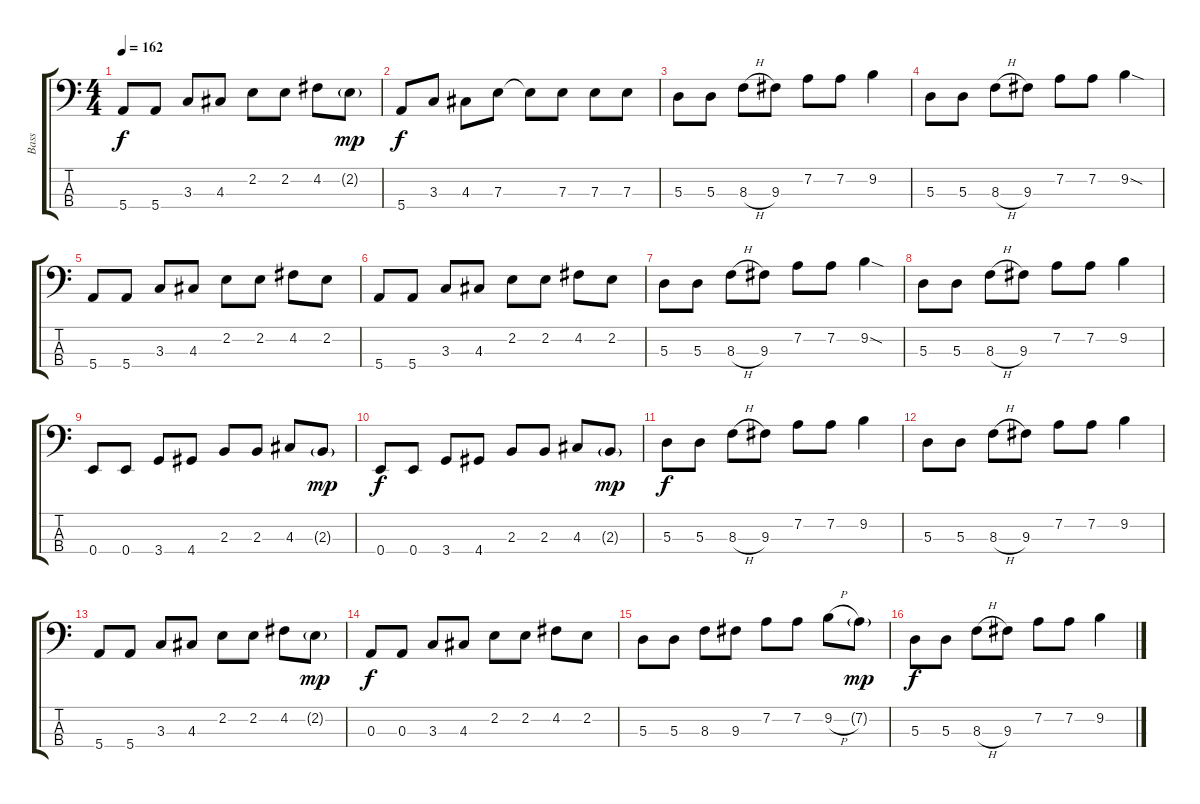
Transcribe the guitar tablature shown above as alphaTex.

\track ("Bass" "Bass") {instrument electricbassfinger}
\staff {score tabs}
\tuning (G2 D2 A1 E1) {hide}
\ts (4 4)
\tempo 162
\clef f4
\ks c
5.4.8{dy f} 5.4.8 3.3.8 4.3.8 2.2.8 2.2.8 4.2.8 2.2{g}.8{dy mp} |
5.4.8{dy f} 3.3.8 4.3.8 7.3.8 7.3{t}.8 7.3.8 7.3.8 7.3.8 |
5.3.8 5.3.8 8.3{h}.8 9.3.8 7.2.8 7.2.8 9.2.4 |
5.3.8 5.3.8 8.3{h}.8 9.3.8 7.2.8 7.2.8 9.2{sod}.4 |
5.4.8 5.4.8 3.3.8 4.3.8 2.2.8 2.2.8 4.2.8 2.2.8 |
5.4.8 5.4.8 3.3.8 4.3.8 2.2.8 2.2.8 4.2.8 2.2.8 |
5.3.8 5.3.8 8.3{h}.8 9.3.8 7.2.8 7.2.8 9.2{sod}.4 |
5.3.8 5.3.8 8.3{h}.8 9.3.8 7.2.8 7.2.8 9.2.4 |
0.4.8 0.4.8 3.4.8 4.4.8 2.3.8 2.3.8 4.3.8 2.3{g}.8{dy mp} |
0.4.8{dy f} 0.4.8 3.4.8 4.4.8 2.3.8 2.3.8 4.3.8 2.3{g}.8{dy mp} |
5.3.8{dy f} 5.3.8 8.3{h}.8 9.3.8 7.2.8 7.2.8 9.2.4 |
5.3.8 5.3.8 8.3{h}.8 9.3.8 7.2.8 7.2.8 9.2.4 |
5.4.8 5.4.8 3.3.8 4.3.8 2.2.8 2.2.8 4.2.8 2.2{g}.8{dy mp} |
0.3.8{dy f} 0.3.8 3.3.8 4.3.8 2.2.8 2.2.8 4.2.8 2.2.8 |
5.3.8 5.3.8 8.3.8 9.3.8 7.2.8 7.2.8 9.2{h}.8 7.2{g}.8{dy mp} |
5.3.8{dy f} 5.3.8 8.3{h}.8 9.3.8 7.2.8 7.2.8 9.2.4
